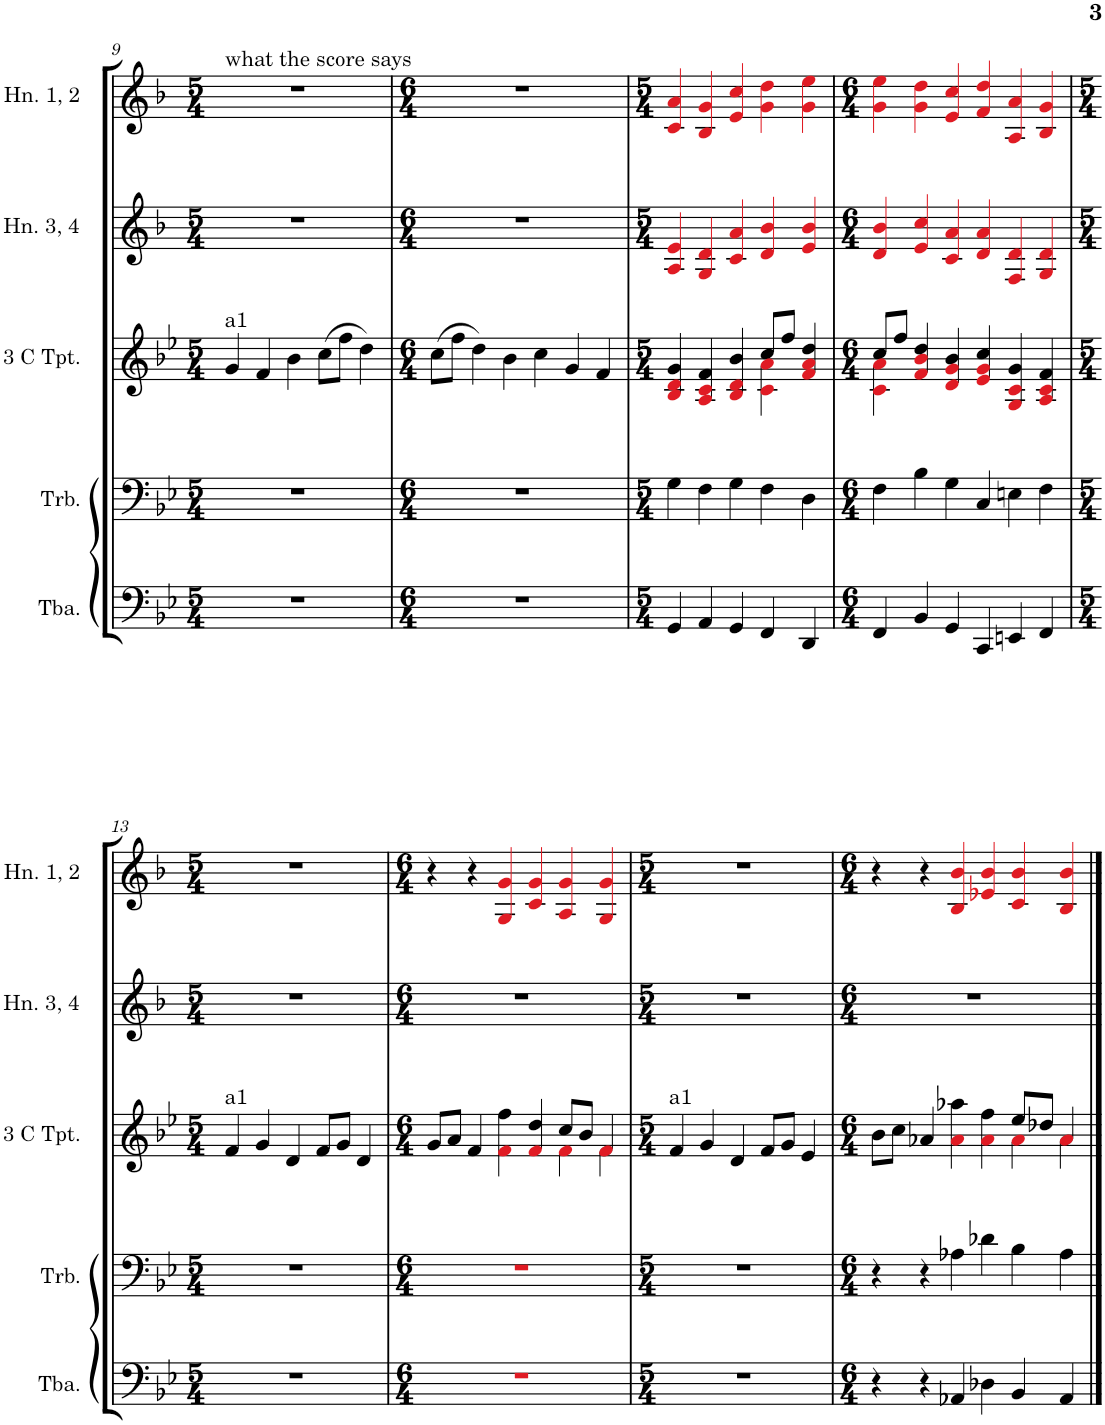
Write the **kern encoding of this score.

**kern	**kern	**kern	**kern	**kern
*part5	*part4	*part3	*part2	*part1
*staff5	*staff4	*staff3	*staff2	*staff1
*I"Trombone, Tuba	*I"Trombone	*I"Trumpet	*I"Horn in C	*I"English Horn
*I'Trb. Tba.	*I'Trb.	*I'Tpt.	*I'Hn. in C	*I'E. Hn.
!!LO:PB:g=z
*clefF4	*clefF4	*clefG2	*clefG2	*clefG2
*	*	*Trd-2c-4	*Trd4c7	*Trd4c7
*k[b-e-]	*k[b-e-]	*k[b-e-]	*k[b-]	*k[b-]
*M5/4	*M5/4	*M5/4	*M5/4	*M5/4
=9	=9	=9	=9	=9
!	!	!	!	!LO:TX:a:t=what the score says
!	!	!LO:TX:a:t=a1	!	!
4%5r	4%5r	4g/	4%5r	4%5r
.	.	4f/	.	.
.	.	4b-\	.	.
.	.	(8cc\L	.	.
.	.	8ff\J	.	.
.	.	4dd\)	.	.
=10	=10	=10	=10	=10
*M6/4	*M6/4	*M6/4	*M6/4	*M6/4
1.r	1.r	(8cc\L	1.r	1.r
.	.	8ff\J	.	.
.	.	4dd\)	.	.
.	.	4b-\	.	.
.	.	4cc\	.	.
.	.	4g/	.	.
.	.	4f/	.	.
=11	=11	=11	=11	=11
*M5/4	*M5/4	*M5/4	*M5/4	*M5/4
*	*	*^	*	*
4GG/	4G\	4B-i/ 4di/ 4g/	2.ryy	4Ai/ 4ei/	4ci/ 4ai/
4AA/	4F\	4Ai/ 4ci/ 4f/	.	4Gi/ 4di/	4B-i/ 4gi/
4GG/	4G\	4B-i/ 4di/ 4b-/	.	4ci/ 4ai/	4ei/ 4cci/
4FF/	4F\	8cc/L	4ci\ 4ai\	4di/ 4b-i/	4gi\ 4ddi\
.	.	8ff/J	.	.	.
4DD/	4D\	4fi/ 4ai/ 4dd/	4ryy	4ei/ 4b-i/	4gi\ 4eei\
=12	=12	=12	=12	=12	=12
*M6/4	*M6/4	*M6/4	*	*M6/4	*M6/4
4FF/	4F\	8cc/L	4ci\ 4ai\	4di/ 4b-i/	4gi\ 4eei\
.	.	8ff/J	.	.	.
4BB-/	4B-\	4fi/ 4b-i/ 4dd/	1ryy	4ei/ 4cci/	4gi\ 4ddi\
4GG/	4G\	4di/ 4gi/ 4b-/	.	4ci/ 4ai/	4ei/ 4cci/
4CC/	4C/	4e-i/ 4gi/ 4cc/	.	4di/ 4ai/	4fi/ 4ddi/
4EEn/	4En\	4Gi/ 4ci/ 4g/	.	4Fi/ 4di/	4Ai/ 4ai/
4FF/	4F\	4Ai/ 4ci/ 4f/	4ryy	4Gi/ 4di/	4B-i/ 4gi/
*	*	*v	*v	*	*
!!LO:LB:g=z
=13	=13	=13	=13	=13
*M5/4	*M5/4	*M5/4	*M5/4	*M5/4
*	*	*^	*	*
!	!	!LO:TX:a:t=a1	!	!	!
*	*	*v	*v	*	*
4%5r	4%5r	4f/	4%5r	4%5r
.	.	4g/	.	.
.	.	4d/	.	.
.	.	8f/L	.	.
.	.	8g/J	.	.
.	.	4d/	.	.
=14	=14	=14	=14	=14
*M6/4	*M6/4	*M6/4	*M6/4	*M6/4
*	*	*^	*	*
1.r	1.r	8g/L	1ryy	1.r	4r
.	.	8a/J	.	.	.
.	.	4f/	.	.	4r
.	.	4fi\ 4ff\	.	.	4Gi/ 4gi/
.	.	4fi/ 4dd/	.	.	4ci/ 4gi/
.	.	8cc/L	4fi\	.	4Ai/ 4gi/
.	.	8b-/J	.	.	.
.	.	4f/	4fi\	.	4Gi/ 4gi/
*	*	*v	*v	*	*
=15	=15	=15	=15	=15
*M5/4	*M5/4	*M5/4	*M5/4	*M5/4
*	*	*^	*	*
!	!	!LO:TX:a:t=a1	!	!	!
*	*	*v	*v	*	*
4%5r	4%5r	4f/	4%5r	4%5r
.	.	4g/	.	.
.	.	4d/	.	.
.	.	8f/L	.	.
.	.	8g/J	.	.
.	.	4e-/	.	.
=16	=16	=16	=16	=16
*M6/4	*M6/4	*M6/4	*M6/4	*M6/4
*	*	*^	*	*
4r	4r	8b-\L	1ryy	1.r	4r
.	.	8cc\J	.	.	.
4r	4r	4a-X/	.	.	4r
4AA-X/	4A-X\	4a-i\ 4aa-X\	.	.	4B-i/ 4b-i/
4D-X\	4d-X\	4a-i\ 4ff\	.	.	4e-Xi/ 4b-i/
4BB-/	4B-\	8ee-/L	4a-i\	.	4ci/ 4b-i/
.	.	8dd-X/J	.	.	.
4AA-/	4A-\	4a-/	4a-i\	.	4B-i/ 4b-i/
*	*	*v	*v	*	*
==	==	==	==	==
*-	*-	*-	*-	*-
